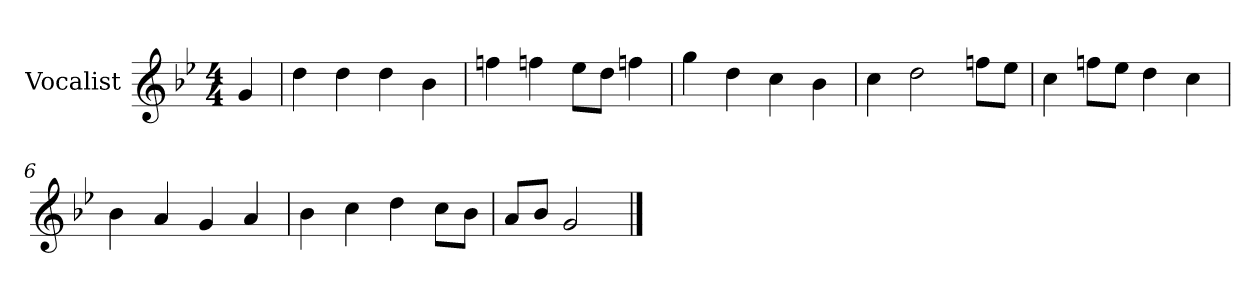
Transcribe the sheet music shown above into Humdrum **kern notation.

**kern
*part1
*staff1
*I"Vocalist
*k[b-e-]
*g:
*M4/4
=
4g
=1
4dd
4dd
4dd
4b-
=2
4ffn
4ffn
8ee-L
8ddJ
4ffn
=3
4gg
4dd
4cc
4b-
=4
4cc
2dd
8ffnL
8ee-J
=5
4cc
8ffnL
8ee-J
4dd
4cc
=6
4b-
4a
4g
4a
=7
4b-
4cc
4dd
8ccL
8b-J
=8
8aL
8b-J
2g
==
*-
